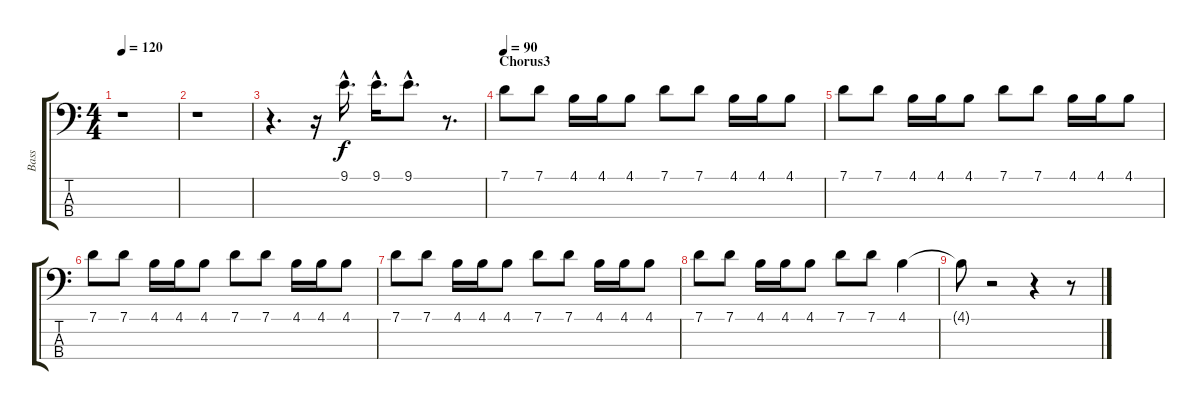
\track ("Bass" "Bass") {instrument electricbassfinger}
\staff {score tabs}
\tuning (G2 D2 A1 E1) {hide}
\ts (4 4)
\tempo 120
\clef f4
\ks c
r.1{dy f} |
r.1 |
r.4{d} r.16 9.1{hac}.16{d} 9.1{hac}.16{d} 9.1{hac}.8{d} r.8{d} |
\section ("" "Chorus3")
\tempo 90
7.1.8 7.1.8 4.1.16 4.1.16 4.1.8 7.1.8 7.1.8 4.1.16 4.1.16 4.1.8 |
7.1.8 7.1.8 4.1.16 4.1.16 4.1.8 7.1.8 7.1.8 4.1.16 4.1.16 4.1.8 |
7.1.8 7.1.8 4.1.16 4.1.16 4.1.8 7.1.8 7.1.8 4.1.16 4.1.16 4.1.8 |
7.1.8 7.1.8 4.1.16 4.1.16 4.1.8 7.1.8 7.1.8 4.1.16 4.1.16 4.1.8 |
7.1.8 7.1.8 4.1.16 4.1.16 4.1.8 7.1.8 7.1.8 4.1.4 |
4.1{t}.8 r.2 r.4 r.8
